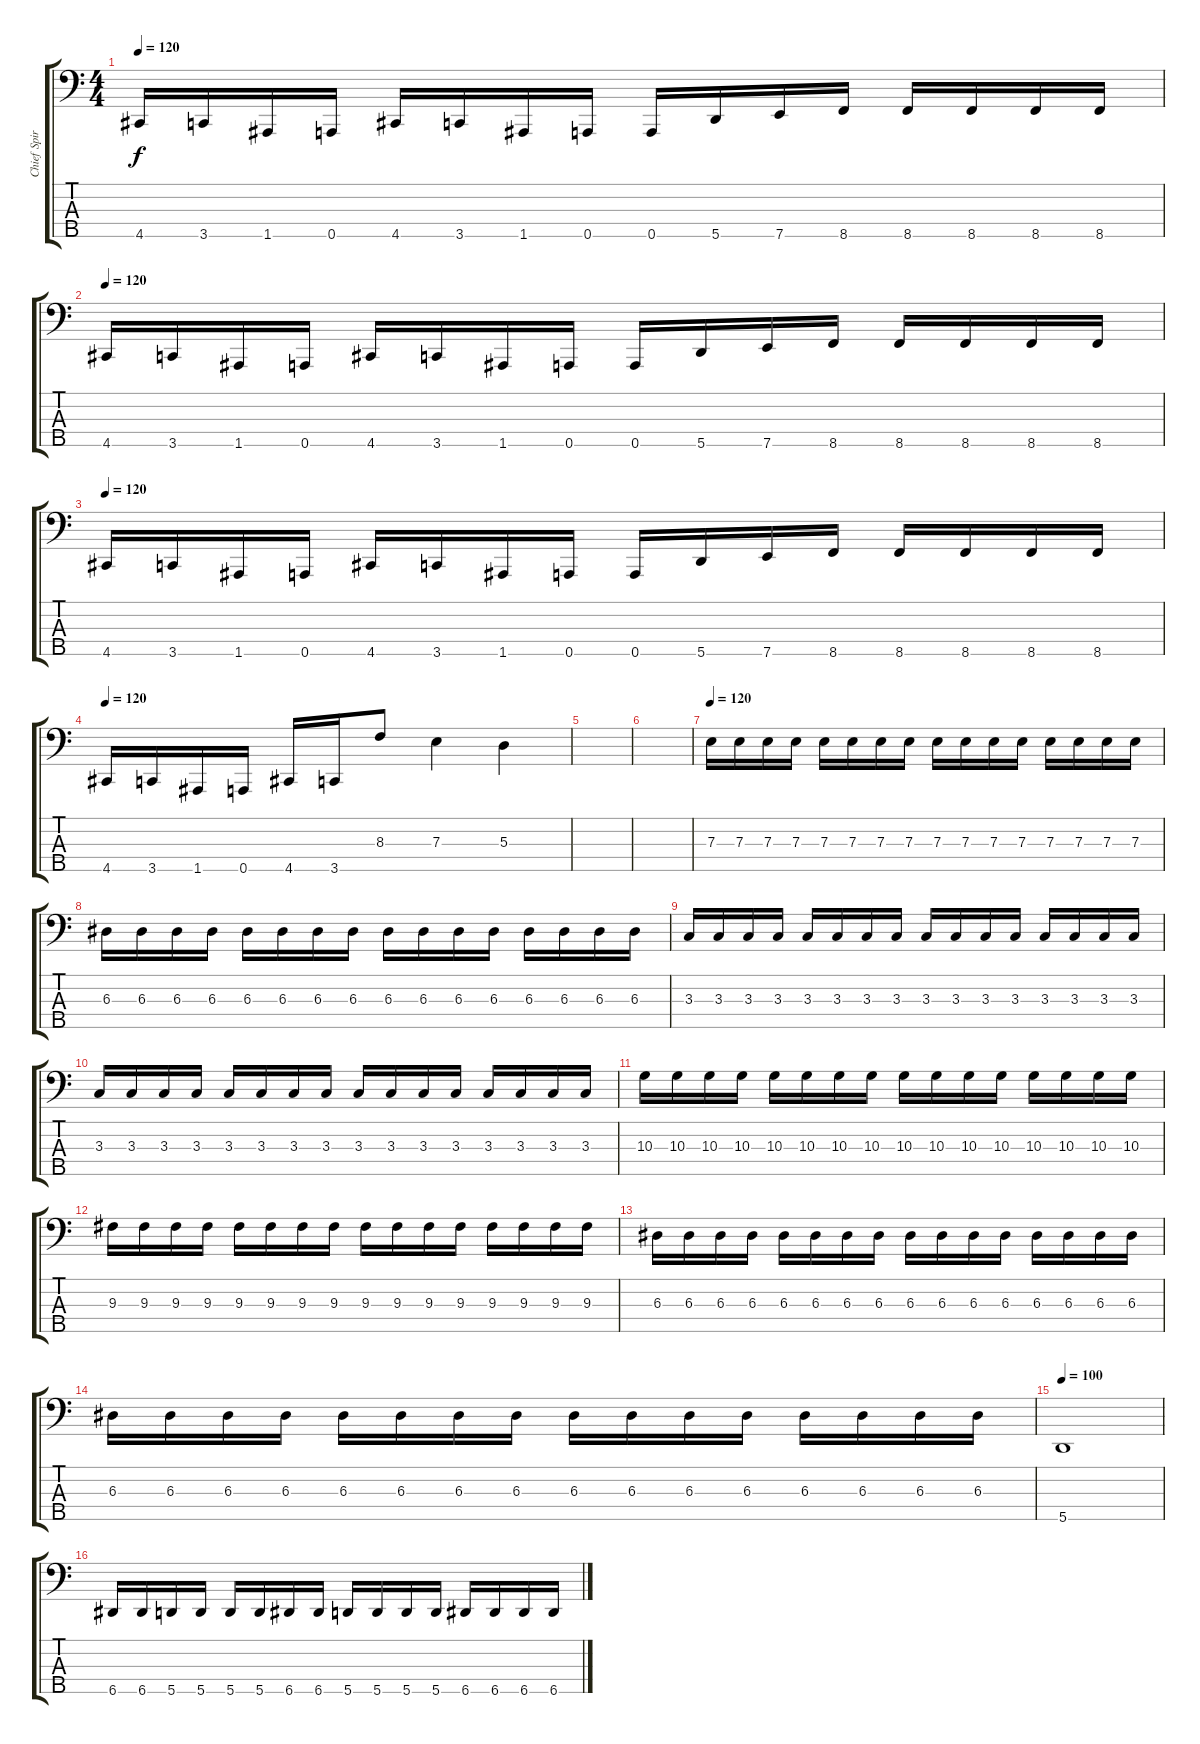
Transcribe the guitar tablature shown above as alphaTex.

\track ("Chief Spires" "Chief Spir") {instrument electricbasspick}
\staff {score tabs}
\tuning (G2 D2 A1 E1 A0) {hide}
\ts (4 4)
\tempo 120
\clef f4
\ks c
4.5.16{dy f} 3.5.16 1.5.16 0.5.16 4.5.16 3.5.16 1.5.16 0.5.16 0.5.16 5.5.16 7.5.16 8.5.16 8.5.16 8.5.16 8.5.16 8.5.16 |
\tempo 120
4.5.16 3.5.16 1.5.16 0.5.16 4.5.16 3.5.16 1.5.16 0.5.16 0.5.16 5.5.16 7.5.16 8.5.16 8.5.16 8.5.16 8.5.16 8.5.16 |
\tempo 120
4.5.16 3.5.16 1.5.16 0.5.16 4.5.16 3.5.16 1.5.16 0.5.16 0.5.16 5.5.16 7.5.16 8.5.16 8.5.16 8.5.16 8.5.16 8.5.16 |
\tempo 120
4.5.16 3.5.16 1.5.16 0.5.16 4.5.16 3.5.16 8.3.8 7.3.4 5.3.4 |
|
|
\tempo 120
7.3.16 7.3.16 7.3.16 7.3.16 7.3.16 7.3.16 7.3.16 7.3.16 7.3.16 7.3.16 7.3.16 7.3.16 7.3.16 7.3.16 7.3.16 7.3.16 |
6.3.16 6.3.16 6.3.16 6.3.16 6.3.16 6.3.16 6.3.16 6.3.16 6.3.16 6.3.16 6.3.16 6.3.16 6.3.16 6.3.16 6.3.16 6.3.16 |
3.3.16 3.3.16 3.3.16 3.3.16 3.3.16 3.3.16 3.3.16 3.3.16 3.3.16 3.3.16 3.3.16 3.3.16 3.3.16 3.3.16 3.3.16 3.3.16 |
3.3.16 3.3.16 3.3.16 3.3.16 3.3.16 3.3.16 3.3.16 3.3.16 3.3.16 3.3.16 3.3.16 3.3.16 3.3.16 3.3.16 3.3.16 3.3.16 |
10.3.16 10.3.16 10.3.16 10.3.16 10.3.16 10.3.16 10.3.16 10.3.16 10.3.16 10.3.16 10.3.16 10.3.16 10.3.16 10.3.16 10.3.16 10.3.16 |
9.3.16 9.3.16 9.3.16 9.3.16 9.3.16 9.3.16 9.3.16 9.3.16 9.3.16 9.3.16 9.3.16 9.3.16 9.3.16 9.3.16 9.3.16 9.3.16 |
6.3.16 6.3.16 6.3.16 6.3.16 6.3.16 6.3.16 6.3.16 6.3.16 6.3.16 6.3.16 6.3.16 6.3.16 6.3.16 6.3.16 6.3.16 6.3.16 |
6.3.16 6.3.16 6.3.16 6.3.16 6.3.16 6.3.16 6.3.16 6.3.16 6.3.16 6.3.16 6.3.16 6.3.16 6.3.16 6.3.16 6.3.16 6.3.16 |
\tempo 100
5.5.1 |
6.5.16 6.5.16 5.5.16 5.5.16 5.5.16 5.5.16 6.5.16 6.5.16 5.5.16 5.5.16 5.5.16 5.5.16 6.5.16 6.5.16 6.5.16 6.5.16
